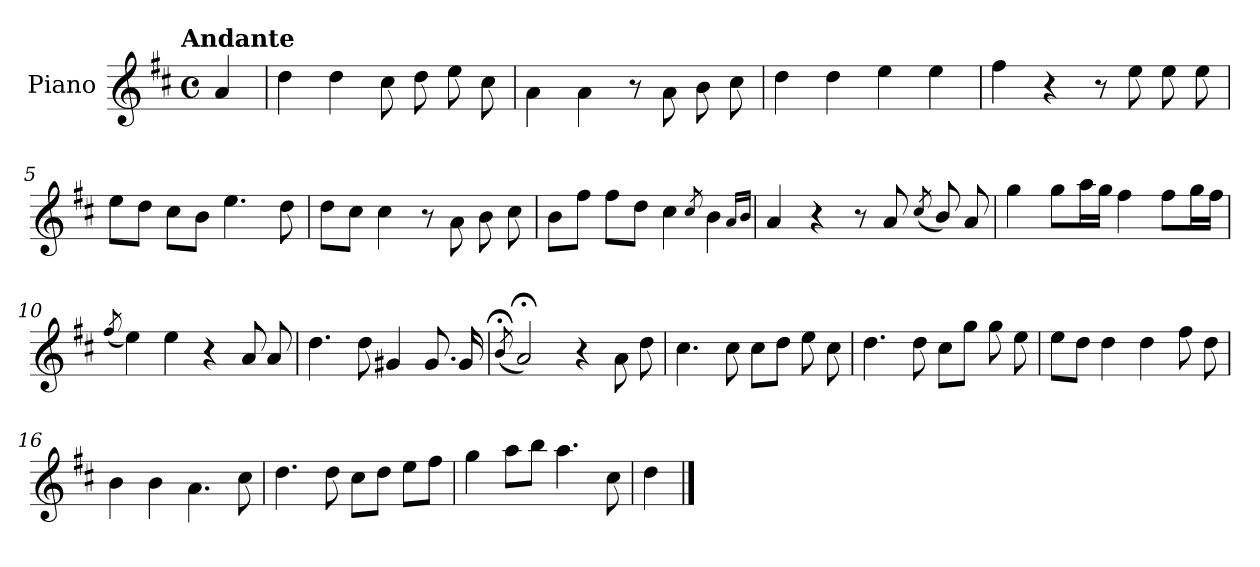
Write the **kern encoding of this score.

**kern
*part1
*staff1
*I"Piano
*I'Pno.
*clefG2
*k[f#c#]
!!LO:TX:omd:t=Andante
*M4/4
*met(c)
*MM92
=
4a/
=1
4dd\
4dd\
8cc#\
8dd\
8ee\
8cc#\
=2
4a\
4a\
8r
8a\
8b\
8cc#\
=3
4dd\
4dd\
4ee\
4ee\
!!LO:LB:g=z
=4
4ff#\
4r
8r
8ee\
8ee\
8ee\
=5
8ee\L
8dd\J
8cc#\L
8b\J
4.ee\
8dd\
=6
8dd\L
8cc#\J
4cc#\
8r
8a\
8b\
8cc#\
=7
8b\L
8ff#\J
8ff#\L
8dd\J
4cc#\
8qcc#/
4b\
16qqa/LL
16qqb/JJ
!!LO:LB:g=z
=8
4a/
4r
8r
8a/
(<8qcc#/
8b/)
8a/
=9
4gg\
8gg\L
16aa\L
16gg\JJ
4ff#\
8ff#\L
16gg\L
16ff#\JJ
=10
(<8qff#/
4ee\)
4ee\
4r
8a/
8a/
=11
4.dd\
8dd\
4g#X/
8.g#/
16g#/
!!LO:LB:g=z
=12
(<8qb;</
2a;</)
4r
8a\
8dd\
=13
4.cc#\
8cc#\
8cc#\L
8dd\J
8ee\
8cc#\
=14
4.dd\
8dd\
8cc#\L
8gg\J
8gg\
8ee\
=15
8ee\L
8dd\J
4dd\
4dd\
8ff#\
8dd\
!!LO:LB:g=z
=16
4b\
4b\
4.a\
8cc#\
=17
4.dd\
8dd\
8cc#\L
8dd\J
8ee\L
8ff#\J
=18
4gg\
8aa\L
8bb\J
4.aa\
8cc#\
=19
4dd\
==
*-
